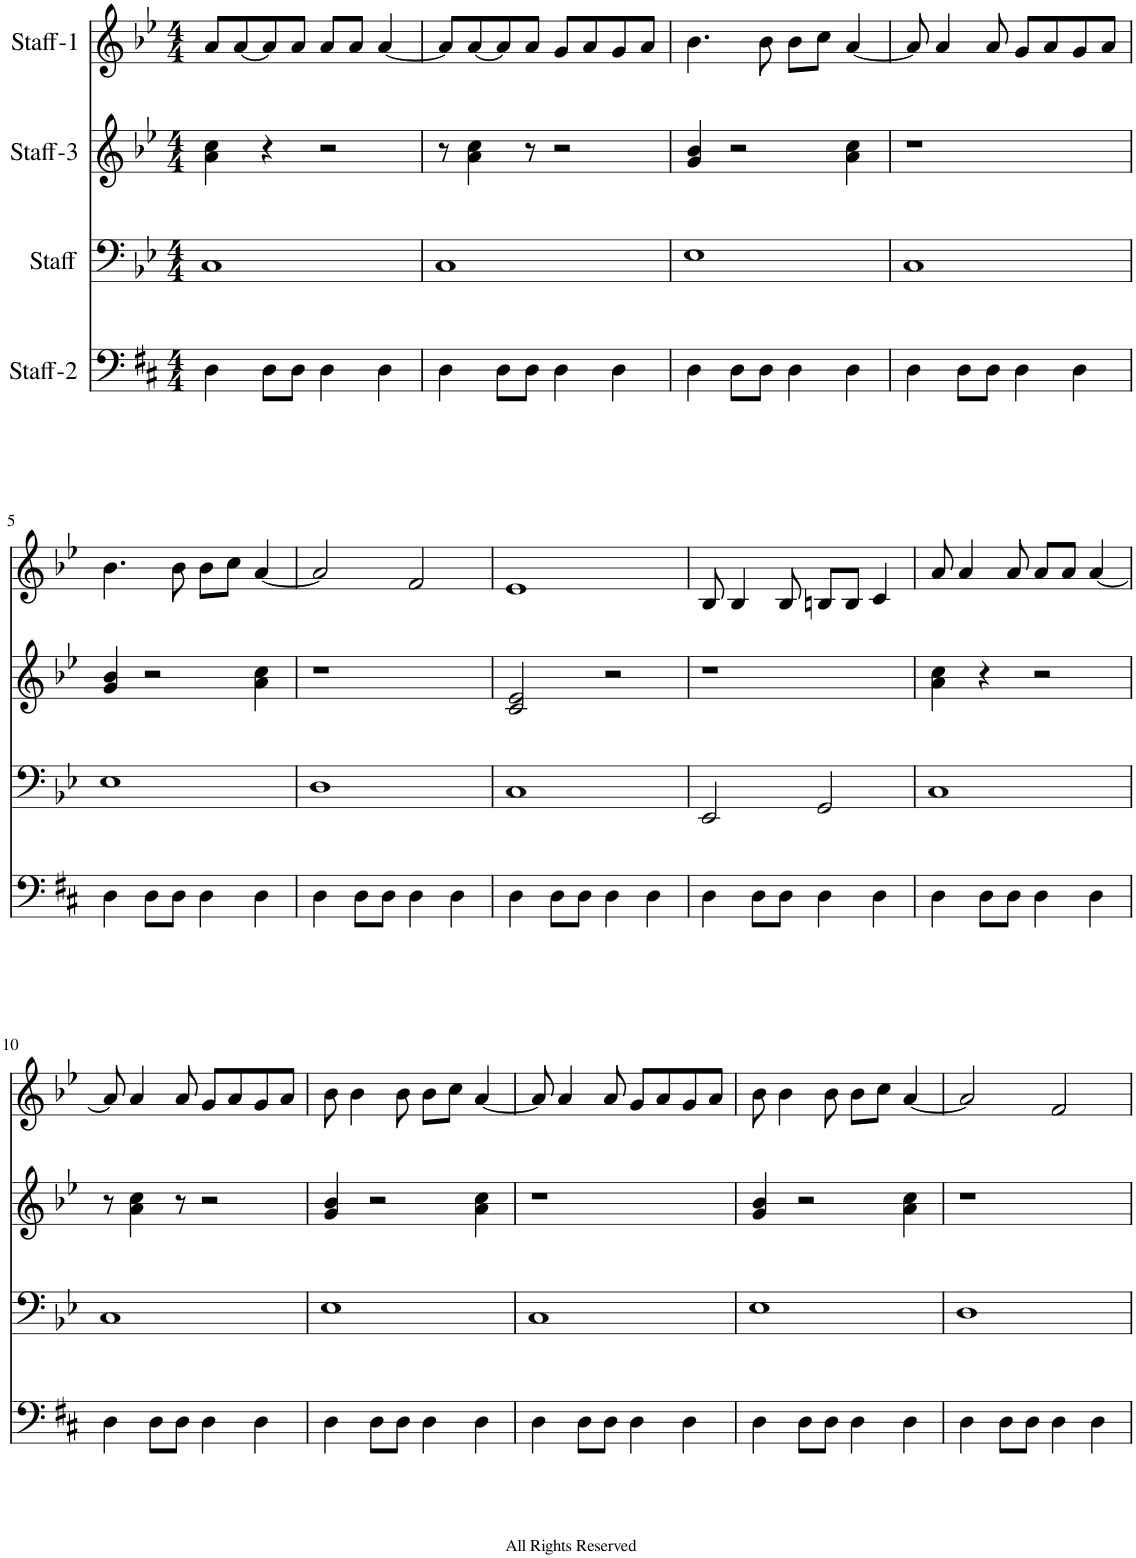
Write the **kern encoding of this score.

**kern	**kern	**kern	**kern
*part4	*part3	*part2	*part1
*staff4	*staff3	*staff2	*staff1
*I"Staff-2	*I"Staff	*I"Staff-3	*I"Staff-1
*clefF4	*clefF4	*clefG2	*clefG2
*	*	*Trd7c12	*
*k[f#c#]	*k[b-e-]	*k[b-e-]	*k[b-e-]
*M4/4	*M4/4	*M4/4	*M4/4
=1	=1	=1	=1
4D\	1C	4a\ 4cc\	8a/L
.	.	.	[8a/
8D\L	.	4r	8a/]
8D\J	.	.	8a/J
4D\	.	2r	8a/L
.	.	.	8a/J
4D\	.	.	[4a/
=2	=2	=2	=2
4D\	1C	8r	8a/L]
.	.	4a\ 4cc\	[8a/
8D\L	.	.	8a/]
8D\J	.	8r	8a/J
4D\	.	2r	8g/L
.	.	.	8a/
4D\	.	.	8g/
.	.	.	8a/J
=3	=3	=3	=3
4D\	1E-	4g/ 4b-/	4.b-\
8D\L	.	2r	.
8D\J	.	.	8b-\
4D\	.	.	8b-\L
.	.	.	8cc\J
4D\	.	4a\ 4cc\	[4a/
=4	=4	=4	=4
4D\	1C	1r	8a/]
.	.	.	4a/
8D\L	.	.	.
8D\J	.	.	8a/
4D\	.	.	8g/L
.	.	.	8a/
4D\	.	.	8g/
.	.	.	8a/J
!!LO:LB:g=z
=5	=5	=5	=5
4D\	1E-	4g/ 4b-/	4.b-\
8D\L	.	2r	.
8D\J	.	.	8b-\
4D\	.	.	8b-\L
.	.	.	8cc\J
4D\	.	4a\ 4cc\	[4a/
=6	=6	=6	=6
4D\	1D	1r	2a/]
8D\L	.	.	.
8D\J	.	.	.
4D\	.	.	2f/
4D\	.	.	.
=7	=7	=7	=7
4D\	1C	2c/ 2e-/	1e-
8D\L	.	.	.
8D\J	.	.	.
4D\	.	2r	.
4D\	.	.	.
=8	=8	=8	=8
4D\	2EE-/	1r	8B-/
.	.	.	4B-/
8D\L	.	.	.
8D\J	.	.	8B-/
4D\	2GG/	.	8Bn/L
.	.	.	8B/J
4D\	.	.	4c/
=9	=9	=9	=9
4D\	1C	4a\ 4cc\	8a/
.	.	.	4a/
8D\L	.	4r	.
8D\J	.	.	8a/
4D\	.	2r	8a/L
.	.	.	8a/J
4D\	.	.	[4a/
!!LO:LB:g=z
=10	=10	=10	=10
4D\	1C	8r	8a/]
.	.	4a\ 4cc\	4a/
8D\L	.	.	.
8D\J	.	8r	8a/
4D\	.	2r	8g/L
.	.	.	8a/
4D\	.	.	8g/
.	.	.	8a/J
=11	=11	=11	=11
4D\	1E-	4g/ 4b-/	8b-\
.	.	.	4b-\
8D\L	.	2r	.
8D\J	.	.	8b-\
4D\	.	.	8b-\L
.	.	.	8cc\J
4D\	.	4a\ 4cc\	[4a/
=12	=12	=12	=12
4D\	1C	1r	8a/]
.	.	.	4a/
8D\L	.	.	.
8D\J	.	.	8a/
4D\	.	.	8g/L
.	.	.	8a/
4D\	.	.	8g/
.	.	.	8a/J
=13	=13	=13	=13
4D\	1E-	4g/ 4b-/	8b-\
.	.	.	4b-\
8D\L	.	2r	.
8D\J	.	.	8b-\
4D\	.	.	8b-\L
.	.	.	8cc\J
4D\	.	4a\ 4cc\	[4a/
=14	=14	=14	=14
4D\	1D	1r	2a/]
8D\L	.	.	.
8D\J	.	.	.
4D\	.	.	2f/
4D\	.	.	.
=	=	=	=
*-	*-	*-	*-
